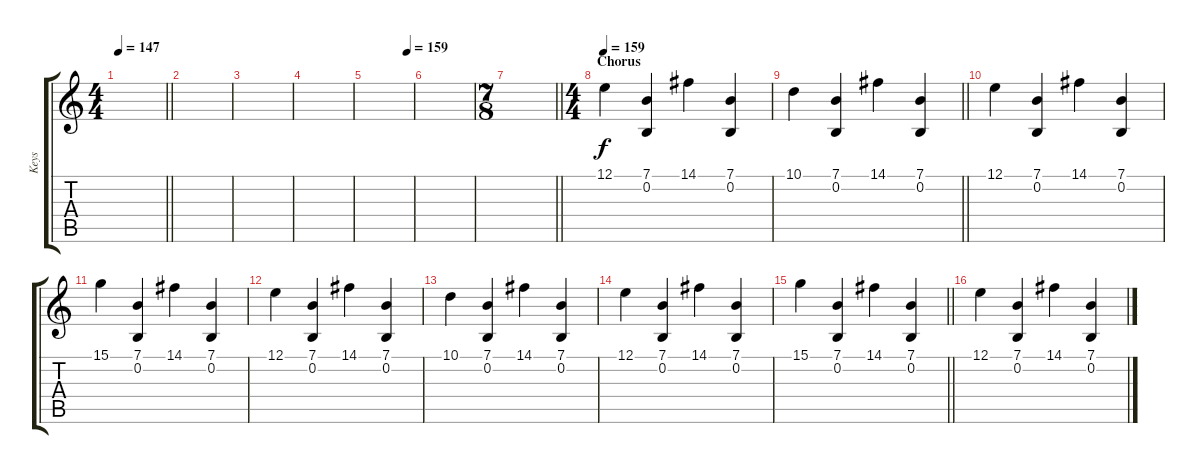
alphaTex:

\track ("Keys" "Keys") {instrument synthstrings1}
\staff {score tabs}
\tuning (E4 B3 G3 D3 A2 D2) {hide}
\ts (4 4)
\tempo 147
\clef g2
\barLineRight lightlight
\ks c
|
\section ("" "")
|
|
|
\tempo (159 0.875)
|
|
\ts (7 8)
\barLineRight lightlight
|
\ts (4 4)
\section ("" "Chorus")
\tempo 159
12.1.4{volume 7} (7.1 0.2).4 14.1.4 (7.1 0.2).4 |
\barLineRight lightlight
10.1.4 (7.1 0.2).4 14.1.4 (7.1 0.2).4 |
12.1.4 (7.1 0.2).4 14.1.4 (7.1 0.2).4 |
15.1.4 (7.1 0.2).4 14.1.4 (7.1 0.2).4 |
12.1.4 (7.1 0.2).4 14.1.4 (7.1 0.2).4 |
10.1.4 (7.1 0.2).4 14.1.4 (7.1 0.2).4 |
12.1.4 (7.1 0.2).4 14.1.4 (7.1 0.2).4 |
\barLineRight lightlight
15.1.4 (7.1 0.2).4 14.1.4 (7.1 0.2).4 |
\section ("" "")
12.1.4 (7.1 0.2).4 14.1.4 (7.1 0.2).4
